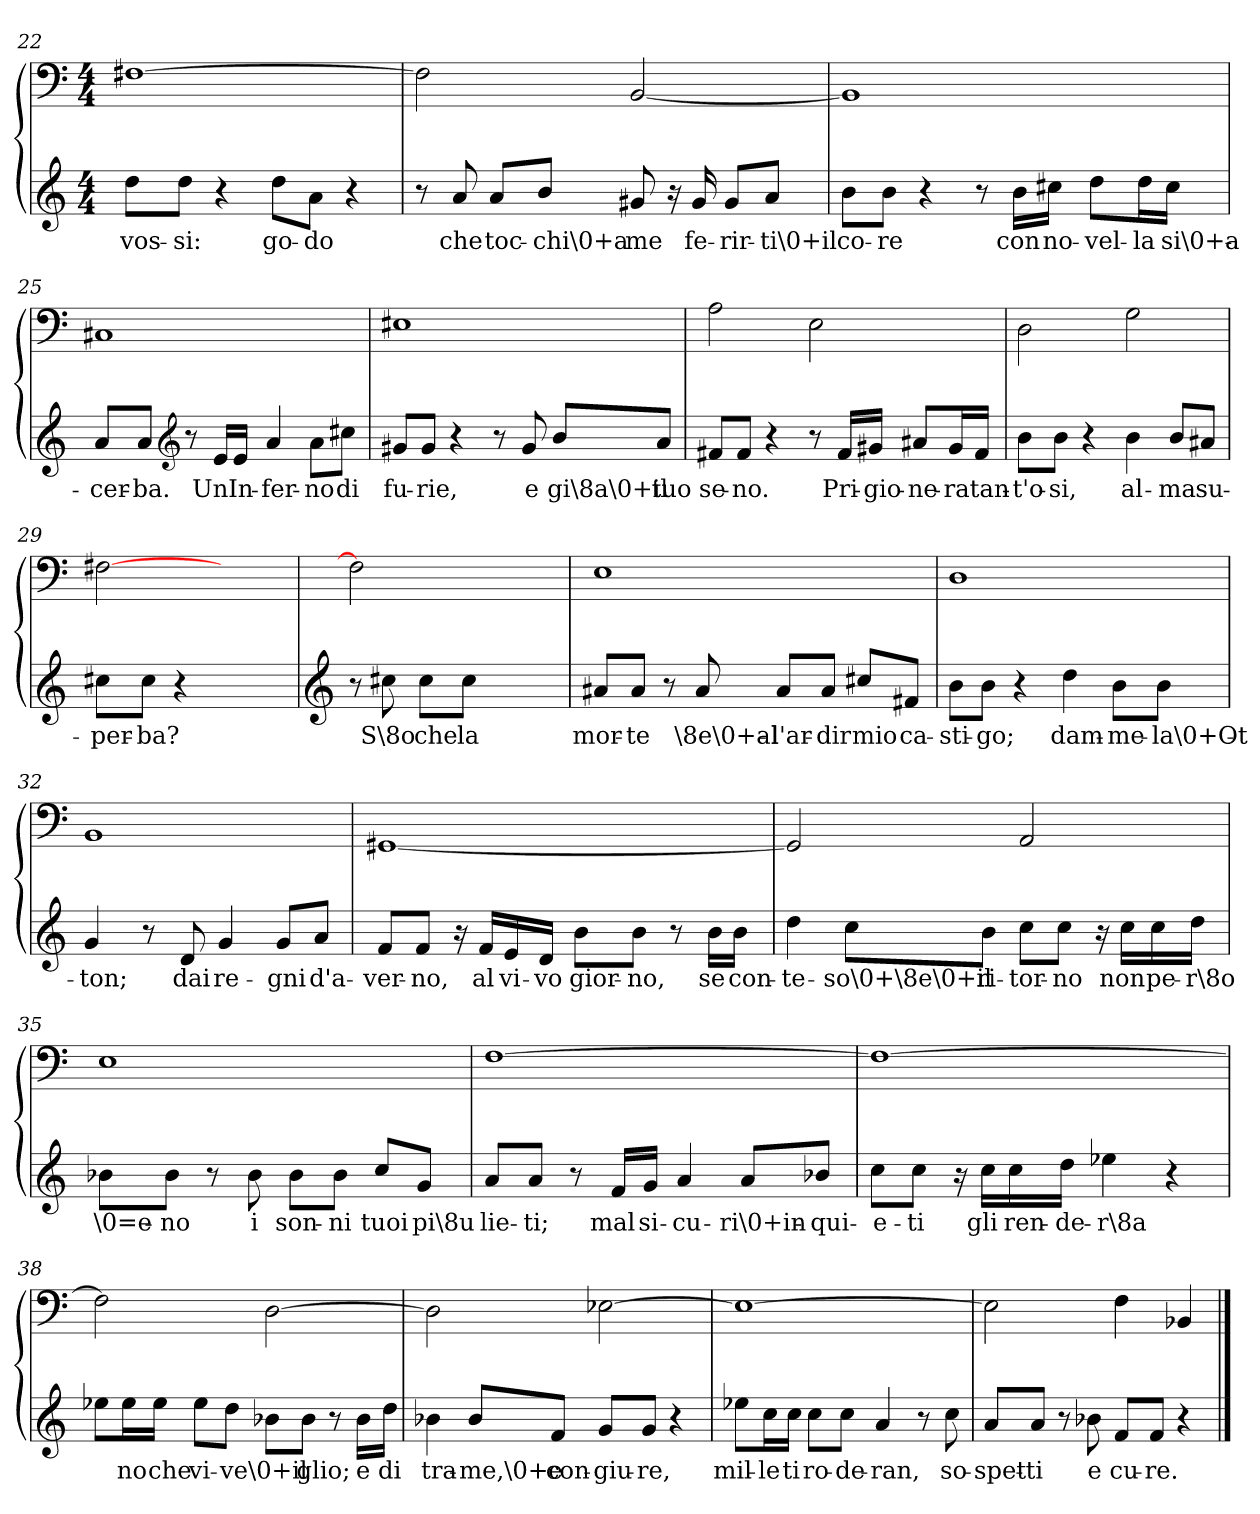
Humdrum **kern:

**kern	**text	**kern
*part1	*part1	*part1
*staff2	*staff2	*staff1
*clefG2	*	*clefF4
*k[]	*	*k[]
*a:	*	*a:
*M4/4	*	*M4/4
=22	=22	=22
8dd\L	-vos-	[1F#X\
8dd\J	-si:	.
4r	.	.
8dd\L	go-	.
8a\J	-do	.
4r	.	.
=23	=23	=23
8r	.	2F#\]
8a/	che	.
8a/L	toc-	.
8b/J	-chi\0+a	.
8g#X/	me	[2BB/
16r	.	.
16g#/	fe-	.
8g#/L	-rir-	.
8a/J	-ti\0+il	.
=24	=24	=24
8b\L	co-	1BB/]
8b\J	-re	.
4r	.	.
8r	.	.
16b\LL	con	.
16cc#X\JJ	no-	.
8dd\L	-vel-	.
16dd\L	-la	.
16cc#\JJ	si\0+a-	.
=25	=25	=25
8a/L	-cer-	1C#X/
8a/J	-ba.	.
*clefG2	*	*
8r	.	.
16e/LL	Un	.
16e/JJ	In-	.
4a/	-fer-	.
8a\L	-no	.
8cc#X\J	di	.
=26	=26	=26
8g#X/L	fu-	1E#X\
8g#/J	-rie,	.
4r	.	.
8r	.	.
8g#/	e	.
8b/L	gi\8a\0+il	.
8a/J	tuo	.
=27	=27	=27
8f#X/L	se-	2A\
8f#/J	-no.	.
4r	.	.
8r	.	2E\
16f#/LL	Pri-	.
16g#X/JJ	-gio-	.
8a#X/L	-ne-	.
16g#/L	-ra	.
16f#/JJ	tan-	.
=28	=28	=28
8b\L	-t'o-	2D\
8b\J	-si,	.
4r	.	.
4b\	al-	2G\
8b/L	-ma	.
8a#X/J	su-	.
=29	=29	=29
8cc#X\L	-per-	[2F#X\
8cc#\J	-ba?	.
4r	.	.
2ryy	.	2ryy
=	=	=
*clefG2	*	*
8r	.	2F#\]
8cc#X\	S\8o	.
8cc#\L	che	.
8cc#\J	la	.
2ryy	.	2ryy
=30	=30	=30
8a#X/L	mor-	1E\
8a#/J	-te	.
8r	.	.
8a#/	\8e\0+al-	.
8a#/L	-l'ar-	.
8a#/J	-dir	.
8cc#X/L	mio	.
8f#X/J	ca-	.
=31	=31	=31
8b\L	-sti-	1D\
8b\J	-go;	.
4r	.	.
4dd\	dam-	.
8b\L	-me-	.
8b\J	-la\0+Ot-	.
=32	=32	=32
4g/	-ton;	1BB/
8r	.	.
8d/	dai	.
4g/	re-	.
8g/L	-gni	.
8a/J	d'a-	.
=33	=33	=33
8f/L	-ver-	[1GG#X/
8f/J	-no,	.
16r	.	.
16f/LL	al	.
16e/	vi-	.
16d/JJ	-vo	.
8b\L	gior-	.
8b\J	-no,	.
8r	.	.
16b\LL	se	.
16b\JJ	con-	.
=34	=34	=34
4dd\	-te-	2GG#/]
8cc\L	-so\0+\8e\0+il	.
8b\J	ri-	.
8cc\L	-tor-	2AA/
8cc\J	-no	.
16r	.	.
16cc\LL	non	.
16cc\	pe-	.
16dd\JJ	-r\8o	.
=35	=35	=35
8b-X\L	\0=e-	1E\
8b-\J	-no	.
8r	.	.
8b-\	i	.
8b-\L	son-	.
8b-\J	-ni	.
8cc/L	tuoi	.
8g/J	pi\8u	.
=36	=36	=36
8a/L	lie-	[1F\
8a/J	-ti;	.
8r	.	.
16f/LL	mal	.
16g/JJ	si-	.
4a/	-cu-	.
8a/L	-ri\0+in-	.
8b-X/J	-qui-	.
=37	=37	=37
8cc\L	-e-	1F\_
8cc\J	-ti	.
16r	.	.
16cc\LL	gli	.
16cc\	ren-	.
16dd\JJ	-de-	.
4ee-X\	-r\8a	.
4r	.	.
=38	=38	=38
8ee-X\L	.	2F\]
16ee-\L	no	.
16ee-\JJ	che	.
8ee-\L	vi-	.
8dd\J	-ve\0+il	.
8b-X\L	.	[2D\
8b-\J	glio;	.
8r	.	.
16b-\LL	e	.
16dd\JJ	di	.
=39	=39	=39
4b-X\	tra-	2D\]
8b-/L	-me,\0+e	.
8f/J	con-	.
8g/L	-giu-	[2E-X\
8g/J	-re,	.
4r	.	.
=40	=40	=40
8ee-X\L	mil-	1E-\_
16cc\L	-le	.
16cc\JJ	ti	.
8cc\L	ro-	.
8cc\J	-de-	.
4a/	-ran,	.
8r	.	.
8cc\	so-	.
=41	=41	=41
8a/L	-spet-	2E-\]
8a/J	-ti	.
8r	.	.
8b-X\	e	.
8f/L	cu-	4F\
8f/J	-re.	.
4r	.	4BB-X/
==	==	==
*-	*-	*-
